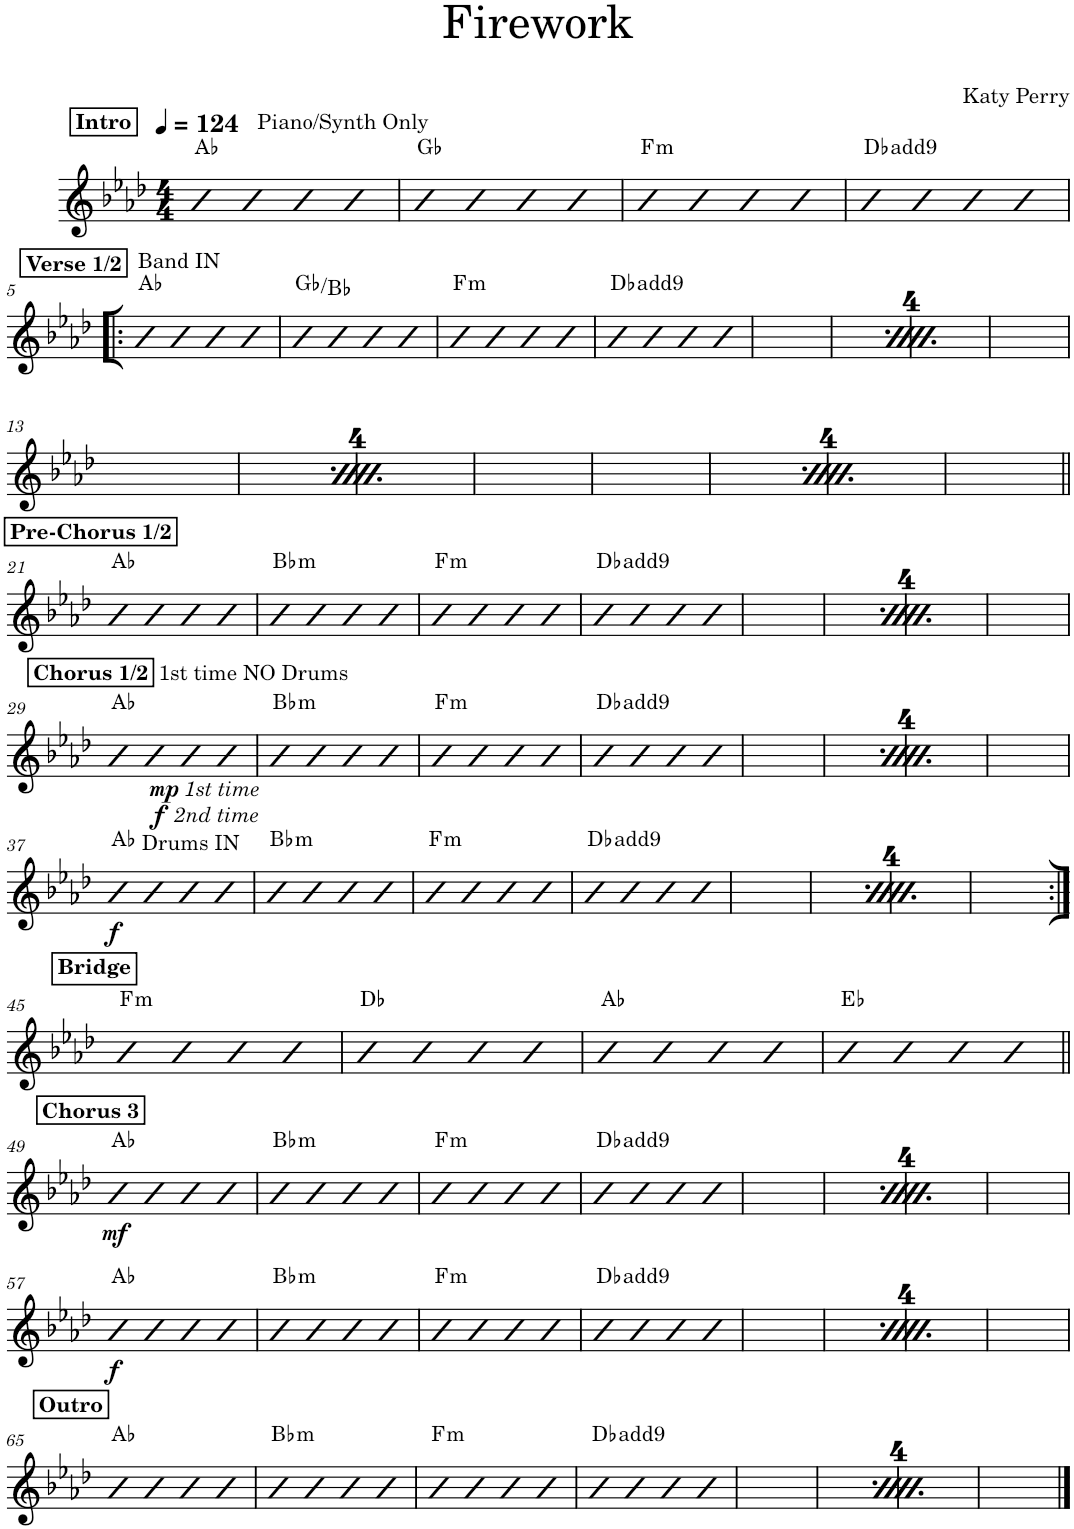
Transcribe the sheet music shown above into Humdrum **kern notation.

**kern	**dynam	**harte
*part1	*part1	*part1
*staff1	*staff1	*
*I"Piano	*	*
*I'Pno.	*	*
*clefG2	*	*
*k[b-e-a-d-]	*	*
*M4/4	*	*
*MM124	*	*
!!LO:REH:place=s1:a:B:cj:t=Intro
=1	=1	=1
!LO:TX:a:t=Piano/Synth Only	!	!
4b-	.	Ab:maj
4b-	.	.
4b-	.	.
4b-	.	.
=2	=2	=2
4b-	.	Gb:maj
4b-	.	.
4b-	.	.
4b-	.	.
=3	=3	=3
!	!	!LO:H:kt=m
4b-	.	F:min
4b-	.	.
4b-	.	.
4b-	.	.
=4	=4	=4
4b-	.	Db:maj(9)
4b-	.	.
4b-	.	.
4b-	.	.
!!LO:LB:g=z
!!LO:REH:place=s1:a:B:cj:t=Verse 1/2
=5!|:	=5!|:	=5!|:
!LO:TX:a:t=Band IN	!	!
4b-	.	Ab:maj
4b-	.	.
4b-	.	.
4b-	.	.
=6	=6	=6
4b-	.	Gb:maj/3
4b-	.	.
4b-	.	.
4b-	.	.
=7	=7	=7
!	!	!LO:H:kt=m
4b-	.	F:min
4b-	.	.
4b-	.	.
4b-	.	.
=8	=8	=8
4b-	.	Db:maj(9)
4b-	.	.
4b-	.	.
4b-	.	.
!!LO:REH:place=s1:a:B:cj:t=Verse 1/2
=9	=9	=9
!LO:TX:a:t=Band IN	!	!
4b-	.	Ab:maj
4b-	.	.
4b-	.	.
4b-	.	.
=10	=10	=10
4b-	.	Gb:maj/3
4b-	.	.
4b-	.	.
4b-	.	.
=11	=11	=11
!	!	!LO:H:kt=m
4b-	.	F:min
4b-	.	.
4b-	.	.
4b-	.	.
=12	=12	=12
4b-	.	Db:maj(9)
4b-	.	.
4b-	.	.
4b-	.	.
!!LO:LB:g=z
!!LO:REH:place=s1:a:B:cj:t=Verse 1/2
=13	=13	=13
!LO:TX:a:t=Band IN	!	!
4b-	.	Ab:maj
4b-	.	.
4b-	.	.
4b-	.	.
=14	=14	=14
4b-	.	Gb:maj/3
4b-	.	.
4b-	.	.
4b-	.	.
=15	=15	=15
!	!	!LO:H:kt=m
4b-	.	F:min
4b-	.	.
4b-	.	.
4b-	.	.
=16	=16	=16
4b-	.	Db:maj(9)
4b-	.	.
4b-	.	.
4b-	.	.
!!LO:REH:place=s1:a:B:cj:t=Verse 1/2
=17	=17	=17
!LO:TX:a:t=Band IN	!	!
4b-	.	Ab:maj
4b-	.	.
4b-	.	.
4b-	.	.
=18	=18	=18
4b-	.	Gb:maj/3
4b-	.	.
4b-	.	.
4b-	.	.
=19	=19	=19
!	!	!LO:H:kt=m
4b-	.	F:min
4b-	.	.
4b-	.	.
4b-	.	.
=20	=20	=20
4b-	.	Db:maj(9)
4b-	.	.
4b-	.	.
4b-	.	.
!!LO:LB:g=z
!!LO:REH:place=s1:a:B:cj:t=Pre-Chorus 1/2
=21||	=21||	=21||
4b-	.	Ab:maj
4b-	.	.
4b-	.	.
4b-	.	.
=22	=22	=22
!	!	!LO:H:kt=m
4b-	.	Bb:min
4b-	.	.
4b-	.	.
4b-	.	.
=23	=23	=23
!	!	!LO:H:kt=m
4b-	.	F:min
4b-	.	.
4b-	.	.
4b-	.	.
=24	=24	=24
4b-	.	Db:maj(9)
4b-	.	.
4b-	.	.
4b-	.	.
!!LO:REH:place=s1:a:B:cj:t=Pre-Chorus 1/2
=25	=25	=25
4b-	.	Ab:maj
4b-	.	.
4b-	.	.
4b-	.	.
=26	=26	=26
!	!	!LO:H:kt=m
4b-	.	Bb:min
4b-	.	.
4b-	.	.
4b-	.	.
=27	=27	=27
!	!	!LO:H:kt=m
4b-	.	F:min
4b-	.	.
4b-	.	.
4b-	.	.
=28	=28	=28
4b-	.	Db:maj(9)
4b-	.	.
4b-	.	.
4b-	.	.
!!LO:LB:g=z
!!LO:REH:place=s1:a:B:cj:t=Chorus 1/2
=29	=29	=29
!LO:TX:a:t=1st time NO Drums	!	!
4b-	.	Ab:maj
!	!LO:DY:b	!
!	!LO:DY:n=1:b	!
4b-	f other-dynamics	.
!	!LO:DY:n=2:b	!
!	!LO:DY:n=3:b	!
4b-	mp other-dynamics	.
4b-	.	.
=30	=30	=30
!	!	!LO:H:kt=m
4b-	.	Bb:min
4b-	.	.
4b-	.	.
4b-	.	.
=31	=31	=31
!	!	!LO:H:kt=m
4b-	.	F:min
4b-	.	.
4b-	.	.
4b-	.	.
=32	=32	=32
4b-	.	Db:maj(9)
4b-	.	.
4b-	.	.
4b-	.	.
!!LO:REH:place=s1:a:B:cj:t=Chorus 1/2
=33	=33	=33
!LO:TX:a:t=1st time NO Drums	!	!
4b-	.	Ab:maj
!	!LO:DY:b	!
!	!LO:DY:n=1:b	!
4b-	f other-dynamics	.
!	!LO:DY:n=2:b	!
!	!LO:DY:n=3:b	!
4b-	mp other-dynamics	.
4b-	.	.
=34	=34	=34
!	!	!LO:H:kt=m
4b-	.	Bb:min
4b-	.	.
4b-	.	.
4b-	.	.
=35	=35	=35
!	!	!LO:H:kt=m
4b-	.	F:min
4b-	.	.
4b-	.	.
4b-	.	.
=36	=36	=36
4b-	.	Db:maj(9)
4b-	.	.
4b-	.	.
4b-	.	.
!!LO:LB:g=z
=37	=37	=37
!LO:TX:a:t=Drums IN	!	!
!	!LO:DY:b	!
4b-	f	Ab:maj
4b-	.	.
4b-	.	.
4b-	.	.
=38	=38	=38
!	!	!LO:H:kt=m
4b-	.	Bb:min
4b-	.	.
4b-	.	.
4b-	.	.
=39	=39	=39
!	!	!LO:H:kt=m
4b-	.	F:min
4b-	.	.
4b-	.	.
4b-	.	.
=40	=40	=40
4b-	.	Db:maj(9)
4b-	.	.
4b-	.	.
4b-	.	.
=41	=41	=41
!LO:TX:a:t=Drums IN	!	!
!	!LO:DY:b	!
4b-	f	Ab:maj
4b-	.	.
4b-	.	.
4b-	.	.
=42	=42	=42
!	!	!LO:H:kt=m
4b-	.	Bb:min
4b-	.	.
4b-	.	.
4b-	.	.
=43	=43	=43
!	!	!LO:H:kt=m
4b-	.	F:min
4b-	.	.
4b-	.	.
4b-	.	.
=44	=44	=44
4b-	.	Db:maj(9)
4b-	.	.
4b-	.	.
4b-	.	.
!!LO:LB:g=z
!!LO:REH:place=s1:a:B:cj:t=Bridge
=45:|!	=45:|!	=45:|!
!	!	!LO:H:kt=m
4b-	.	F:min
4b-	.	.
4b-	.	.
4b-	.	.
=46	=46	=46
4b-	.	Db:maj
4b-	.	.
4b-	.	.
4b-	.	.
=47	=47	=47
4b-	.	Ab:maj
4b-	.	.
4b-	.	.
4b-	.	.
=48	=48	=48
4b-	.	Eb:maj
4b-	.	.
4b-	.	.
4b-	.	.
!!LO:LB:g=z
!!LO:REH:place=s1:a:B:cj:t=Chorus 3
=49||	=49||	=49||
!	!LO:DY:b	!
4b-	mf	Ab:maj
4b-	.	.
4b-	.	.
4b-	.	.
=50	=50	=50
!	!	!LO:H:kt=m
4b-	.	Bb:min
4b-	.	.
4b-	.	.
4b-	.	.
=51	=51	=51
!	!	!LO:H:kt=m
4b-	.	F:min
4b-	.	.
4b-	.	.
4b-	.	.
=52	=52	=52
4b-	.	Db:maj(9)
4b-	.	.
4b-	.	.
4b-	.	.
!!LO:REH:place=s1:a:B:cj:t=Chorus 3
=53	=53	=53
!	!LO:DY:b	!
4b-	mf	Ab:maj
4b-	.	.
4b-	.	.
4b-	.	.
=54	=54	=54
!	!	!LO:H:kt=m
4b-	.	Bb:min
4b-	.	.
4b-	.	.
4b-	.	.
=55	=55	=55
!	!	!LO:H:kt=m
4b-	.	F:min
4b-	.	.
4b-	.	.
4b-	.	.
=56	=56	=56
4b-	.	Db:maj(9)
4b-	.	.
4b-	.	.
4b-	.	.
!!LO:LB:g=z
=57	=57	=57
!	!LO:DY:b	!
4b-	f	Ab:maj
4b-	.	.
4b-	.	.
4b-	.	.
=58	=58	=58
!	!	!LO:H:kt=m
4b-	.	Bb:min
4b-	.	.
4b-	.	.
4b-	.	.
=59	=59	=59
!	!	!LO:H:kt=m
4b-	.	F:min
4b-	.	.
4b-	.	.
4b-	.	.
=60	=60	=60
4b-	.	Db:maj(9)
4b-	.	.
4b-	.	.
4b-	.	.
=61	=61	=61
!	!LO:DY:b	!
4b-	f	Ab:maj
4b-	.	.
4b-	.	.
4b-	.	.
=62	=62	=62
!	!	!LO:H:kt=m
4b-	.	Bb:min
4b-	.	.
4b-	.	.
4b-	.	.
=63	=63	=63
!	!	!LO:H:kt=m
4b-	.	F:min
4b-	.	.
4b-	.	.
4b-	.	.
=64	=64	=64
4b-	.	Db:maj(9)
4b-	.	.
4b-	.	.
4b-	.	.
!!LO:LB:g=z
!!LO:REH:place=s1:a:B:cj:t=Outro
=65	=65	=65
4b-	.	Ab:maj
4b-	.	.
4b-	.	.
4b-	.	.
=66	=66	=66
!	!	!LO:H:kt=m
4b-	.	Bb:min
4b-	.	.
4b-	.	.
4b-	.	.
=67	=67	=67
!	!	!LO:H:kt=m
4b-	.	F:min
4b-	.	.
4b-	.	.
4b-	.	.
=68	=68	=68
4b-	.	Db:maj(9)
4b-	.	.
4b-	.	.
4b-	.	.
!!LO:REH:place=s1:a:B:cj:t=Outro
=69	=69	=69
4b-	.	Ab:maj
4b-	.	.
4b-	.	.
4b-	.	.
=70	=70	=70
!	!	!LO:H:kt=m
4b-	.	Bb:min
4b-	.	.
4b-	.	.
4b-	.	.
=71	=71	=71
!	!	!LO:H:kt=m
4b-	.	F:min
4b-	.	.
4b-	.	.
4b-	.	.
=72	=72	=72
4b-	.	Db:maj(9)
4b-	.	.
4b-	.	.
4b-	.	.
==	==	==
*-	*-	*-
